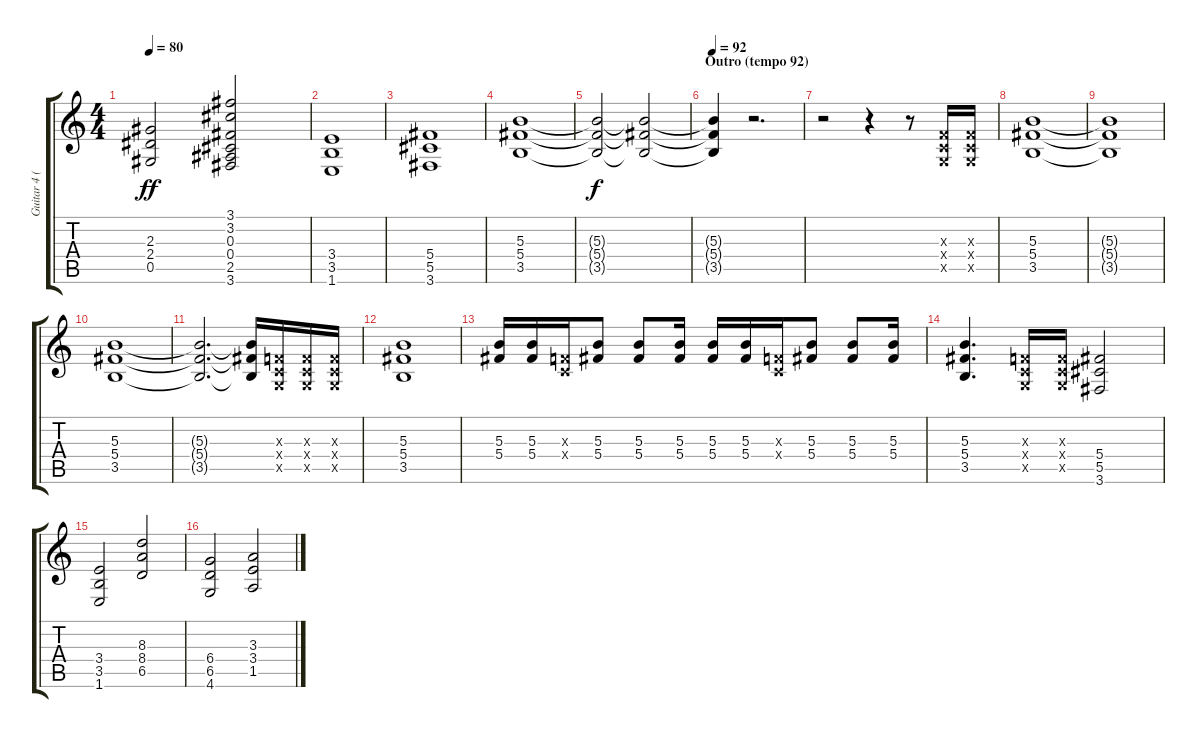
\track ("Guitar 4 (Izzy)" "Guitar 4 (") {instrument overdrivenguitar}
\staff {score tabs}
\tuning (Eb4 Bb3 Gb3 Db3 Ab2 Eb2) {hide}
\ts (4 4)
\tempo 80
\clef g2
\ks c
(2.3 2.4 0.5).2{dy ff} (3.1 3.2 0.3 0.4 2.5 3.6).2 |
(3.4 3.5 1.6).1 |
(5.4 5.5 3.6).1 |
(5.3 5.4 3.5).1 |
(5.3{t} 5.4{t} 3.5{t}).2{dy f} (5.3{t} 5.4{t} 3.5{t}).2 |
\section ("" "Outro (tempo 92)")
\tempo 92
(5.3{t} 5.4{t} 3.5{t}).4 r.2{d} |
r.2 r.4 r.8 (-1.3{x} -1.4{x} -1.5{x}).16 (-1.3{x} -1.4{x} -1.5{x}).16 |
(5.3 5.4 3.5).1 |
(5.3{t} 5.4{t} 3.5{t}).1 |
(5.3 5.4 3.5).1 |
(5.3{t} 5.4{t} 3.5{t}).2{d} (5.3{t} 5.4{t} 3.5{t}).16 (-1.3{x} -1.4{x} -1.5{x}).16 (-1.3{x} -1.4{x} -1.5{x}).16 (-1.3{x} -1.4{x} -1.5{x}).16 |
(5.3 5.4 3.5).1 |
(5.3 5.4).16 (5.3 5.4).16 (-1.3{x} -1.4{x}).16 (5.3 5.4).8 (5.3 5.4).8 (5.3 5.4).16 (5.3 5.4).16 (5.3 5.4).16 (-1.3{x} -1.4{x}).16 (5.3 5.4).8 (5.3 5.4).8 (5.3 5.4).16 |
(5.3 5.4 3.5).4{d} (-1.3{x} -1.4{x} -1.5{x}).16 (-1.3{x} -1.4{x} -1.5{x}).16 (5.4 5.5 3.6).2 |
(3.4 3.5 1.6).2 (8.3 8.4 6.5).2 |
(6.4 6.5 4.6).2 (3.3 3.4 1.5).2
